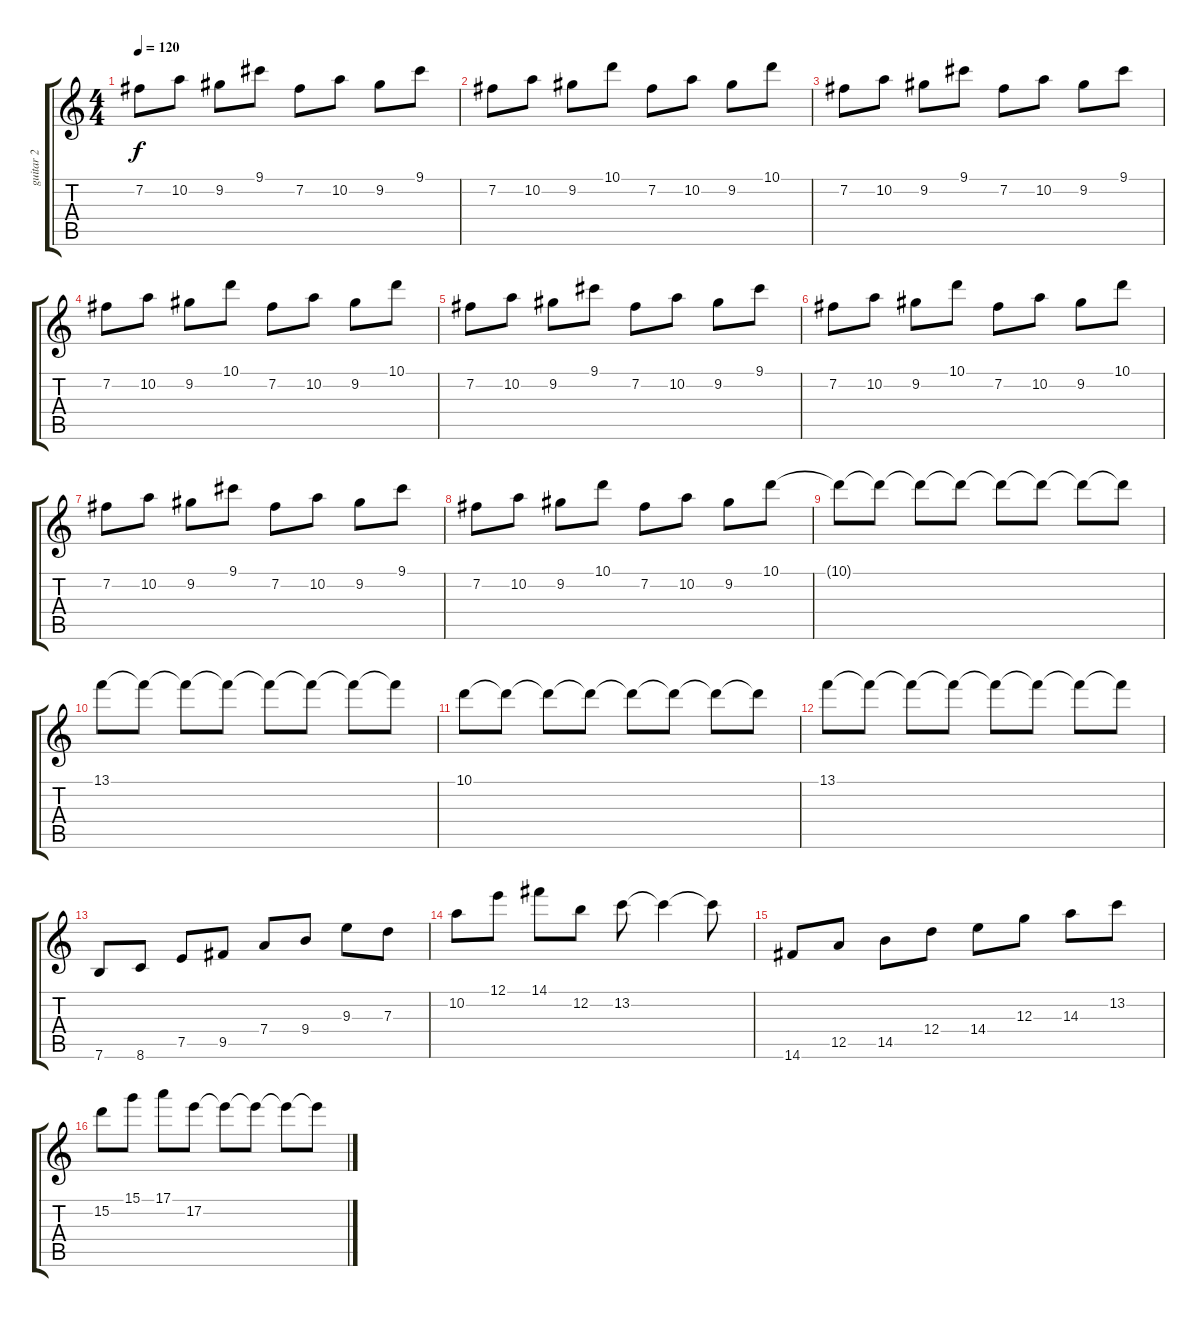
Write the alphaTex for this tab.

\track ("guitar 2" "guitar 2") {instrument overdrivenguitar}
\staff {score tabs}
\tuning (E4 B3 G3 D3 A2 E2) {hide}
\ts (4 4)
\tempo 120
\clef g2
\ks c
7.2.8{dy f instrument overdrivenguitar} 10.2.8 9.2.8 9.1.8 7.2.8 10.2.8 9.2.8 9.1.8 |
7.2.8 10.2.8 9.2.8 10.1.8 7.2.8 10.2.8 9.2.8 10.1.8 |
7.2.8 10.2.8 9.2.8 9.1.8 7.2.8 10.2.8 9.2.8 9.1.8 |
7.2.8 10.2.8 9.2.8 10.1.8 7.2.8 10.2.8 9.2.8 10.1.8 |
7.2.8 10.2.8 9.2.8 9.1.8 7.2.8 10.2.8 9.2.8 9.1.8 |
7.2.8 10.2.8 9.2.8 10.1.8 7.2.8 10.2.8 9.2.8 10.1.8 |
7.2.8 10.2.8 9.2.8 9.1.8 7.2.8 10.2.8 9.2.8 9.1.8 |
7.2.8 10.2.8 9.2.8 10.1.8 7.2.8 10.2.8 9.2.8 10.1.8 |
10.1{t}.8 10.1{t}.8 10.1{t}.8 10.1{t}.8 10.1{t}.8 10.1{t}.8 10.1{t}.8 10.1{t}.8 |
13.1.8 13.1{t}.8 13.1{t}.8 13.1{t}.8 13.1{t}.8 13.1{t}.8 13.1{t}.8 13.1{t}.8 |
10.1.8 10.1{t}.8 10.1{t}.8 10.1{t}.8 10.1{t}.8 10.1{t}.8 10.1{t}.8 10.1{t}.8 |
13.1.8 13.1{t}.8 13.1{t}.8 13.1{t}.8 13.1{t}.8 13.1{t}.8 13.1{t}.8 13.1{t}.8 |
7.6.8 8.6.8 7.5.8 9.5.8 7.4.8 9.4.8 9.3.8 7.3.8 |
10.2.8 12.1.8 14.1.8 12.2.8 13.2.8 13.2{t}.4 13.2{t}.8 |
14.6.8 12.5.8 14.5.8 12.4.8 14.4.8 12.3.8 14.3.8 13.2.8 |
15.2.8 15.1.8 17.1.8 17.2.8 17.2{t}.8 17.2{t}.8 17.2{t}.8 17.2{t}.8
